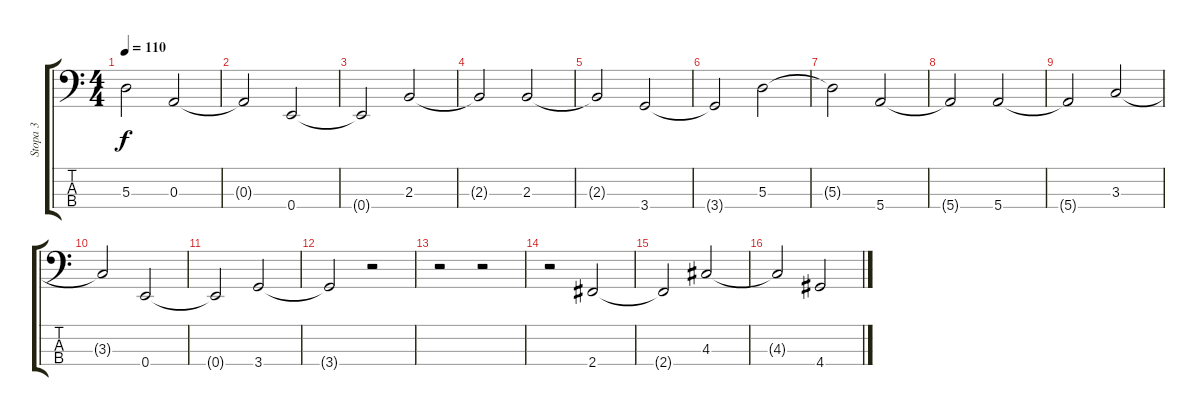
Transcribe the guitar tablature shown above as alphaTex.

\track ("Stopa 3" "Stopa 3") {instrument fretlessbass}
\staff {score tabs}
\tuning (G2 D2 A1 E1) {hide}
\ts (4 4)
\tempo 110
\clef f4
\ks c
5.3{t}.2{dy f} 0.3.2 |
0.3{t}.2 0.4.2 |
0.4{t}.2 2.3.2 |
2.3{t}.2 2.3.2 |
2.3{t}.2 3.4.2 |
3.4{t}.2 5.3.2 |
5.3{t}.2 5.4.2 |
5.4{t}.2 5.4.2 |
5.4{t}.2 3.3.2 |
3.3{t}.2 0.4.2 |
0.4{t}.2 3.4.2 |
3.4{t}.2 r.2 |
r.2 r.2 |
r.2 2.4.2 |
2.4{t}.2 4.3.2 |
4.3{t}.2 4.4.2
